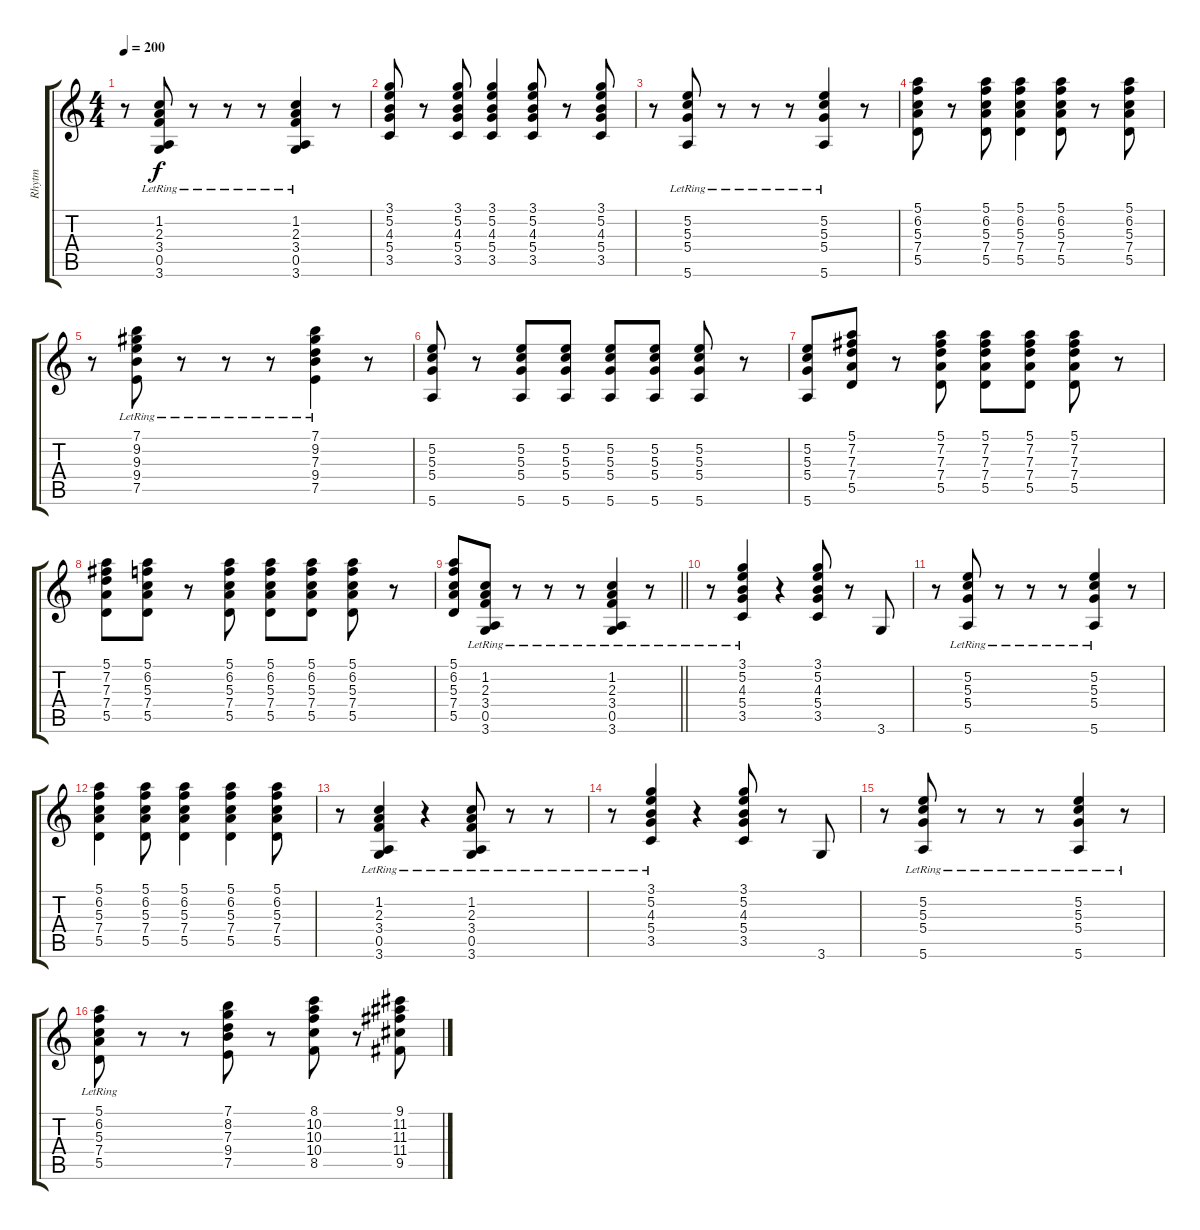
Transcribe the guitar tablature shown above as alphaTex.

\track ("Rhytm" "Rhytm") {instrument electricguitarjazz}
\staff {score tabs}
\tuning (E4 B3 G3 D3 A2 E2) {hide}
\ts (4 4)
\tempo 200
\clef g2
\ks c
r.8{dy f} (1.2{lr} 2.3{lr} 3.4{lr} 0.5 3.6{lr}).8 r.8 r.8 r.8 (1.2{lr} 2.3 3.4 0.5 3.6).4 r.8 |
(3.1 5.2 4.3 5.4 3.5).8 r.8 (3.1 5.2 4.3 5.4 3.5).8 (3.1 5.2 4.3 5.4 3.5).4 (3.1 5.2 4.3 5.4 3.5).8 r.8 (3.1 5.2 4.3 5.4 3.5).8 |
r.8 (5.2{lr} 5.3{lr} 5.4{lr} 5.6{lr}).8 r.8 r.8 r.8 (5.2{lr} 5.3 5.4 5.6).4 r.8 |
(5.1 6.2 5.3 7.4 5.5).8 r.8 (5.1 6.2 5.3 7.4 5.5).8 (5.1 6.2 5.3 7.4 5.5).4 (5.1 6.2 5.3 7.4 5.5).8 r.8 (5.1 6.2 5.3 7.4 5.5).8 |
r.8 (7.1 9.2{lr} 9.3 9.4{lr} 7.5).8 r.8 r.8 r.8 (7.1 9.2{lr} 7.3 9.4 7.5).4 r.8 |
(5.2 5.3 5.4 5.6).8 r.8 (5.2 5.3 5.4 5.6).8 (5.2 5.3 5.4 5.6).8 (5.2 5.3 5.4 5.6).8 (5.2 5.3 5.4 5.6).8 (5.2 5.3 5.4 5.6).8 r.8 |
(5.2 5.3 5.4 5.6).8 (5.1 7.2 7.3 7.4 5.5).8 r.8 (5.1 7.2 7.3 7.4 5.5).8 (5.1 7.2 7.3 7.4 5.5).8 (5.1 7.2 7.3 7.4 5.5).8 (5.1 7.2 7.3 7.4 5.5).8 r.8 |
(5.1 7.2 7.3 7.4 5.5).8 (5.1 6.2 5.3 7.4 5.5).8 r.8 (5.1 6.2 5.3 7.4 5.5).8 (5.1 6.2 5.3 7.4 5.5).8 (5.1 6.2 5.3 7.4 5.5).8 (5.1 6.2 5.3 7.4 5.5).8 r.8 |
\barLineRight lightlight
(5.1 6.2 5.3 7.4 5.5).8 (1.2{lr} 2.3{lr} 3.4{lr} 0.5 3.6{lr}).8 r.8 r.8 r.8 (1.2{lr} 2.3 3.4 0.5 3.6).4 r.8 |
r.8 (3.1 5.2 4.3 5.4{lr} 3.5).4 r.4 (3.1 5.2 4.3 5.4 3.5).8 r.8 3.6.8 |
r.8 (5.2{lr} 5.3{lr} 5.4{lr} 5.6{lr}).8 r.8 r.8 r.8 (5.2{lr} 5.3 5.4 5.6).4 r.8 |
(5.1 6.2 5.3 7.4 5.5).4 (5.1 6.2 5.3 7.4 5.5).8 (5.1 6.2 5.3 7.4 5.5).4 (5.1 6.2 5.3 7.4 5.5).4 (5.1 6.2 5.3 7.4 5.5).8 |
r.8 (1.2 2.3{lr} 3.4 0.5 3.6).4 r.4 (1.2 2.3 3.4{lr} 0.5 3.6).8 r.8 r.8 |
r.8 (3.1 5.2 4.3 5.4{lr} 3.5).4 r.4 (3.1 5.2 4.3 5.4 3.5).8 r.8 3.6.8 |
r.8 (5.2{lr} 5.3{lr} 5.4{lr} 5.6{lr}).8 r.8 r.8 r.8 (5.2{lr} 5.3 5.4 5.6).4 r.8 |
(5.1{lr} 6.2 5.3 7.4 5.5).8 r.8 r.8 (7.1 8.2 7.3 9.4 7.5).8 r.8 (8.1 10.2 10.3 10.4 8.5).8 r.8 (9.1 11.2 11.3 11.4 9.5).8
